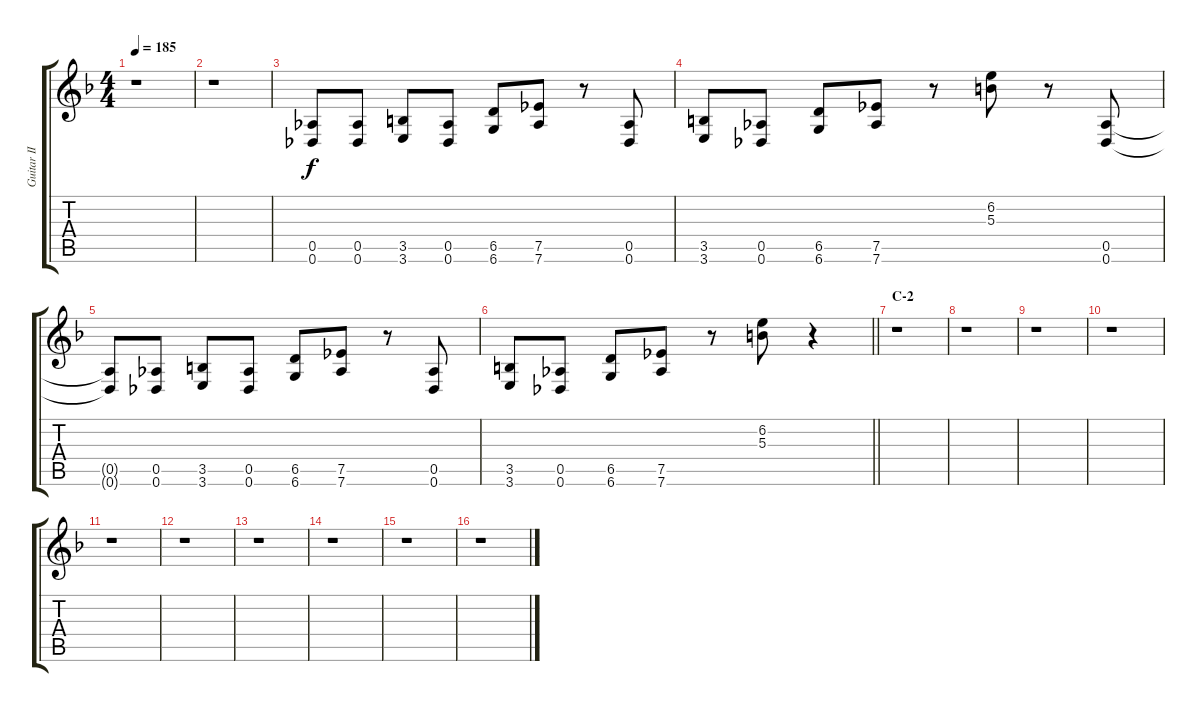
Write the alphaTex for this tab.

\track ("Guitar II" "Guitar II") {instrument overdrivenguitar}
\staff {score tabs}
\tuning (Eb4 Bb3 Gb3 Db3 Ab2 Db2) {hide}
\ts (4 4)
\tempo 185
\clef g2
\ks f
r.1{dy f} |
r.1 |
(0.5 0.6).8 (0.5 0.6).8 (3.5 3.6).8 (0.5 0.6).8 (6.5 6.6).8 (7.5 7.6).8 r.8 (0.5 0.6).8 |
(3.5 3.6).8 (0.5 0.6).8 (6.5 6.6).8 (7.5 7.6).8 r.8 (6.2 5.3).8 r.8 (0.5 0.6).8 |
(0.5{t} 0.6{t}).8 (0.5 0.6).8 (3.5 3.6).8 (0.5 0.6).8 (6.5 6.6).8 (7.5 7.6).8 r.8 (0.5 0.6).8 |
\barLineRight lightlight
(3.5 3.6).8 (0.5 0.6).8 (6.5 6.6).8 (7.5 7.6).8 r.8 (6.2 5.3).8 r.4 |
\section ("" "C-2")
r.1 |
r.1 |
r.1 |
r.1 |
r.1 |
r.1 |
r.1 |
r.1 |
r.1 |
r.1
